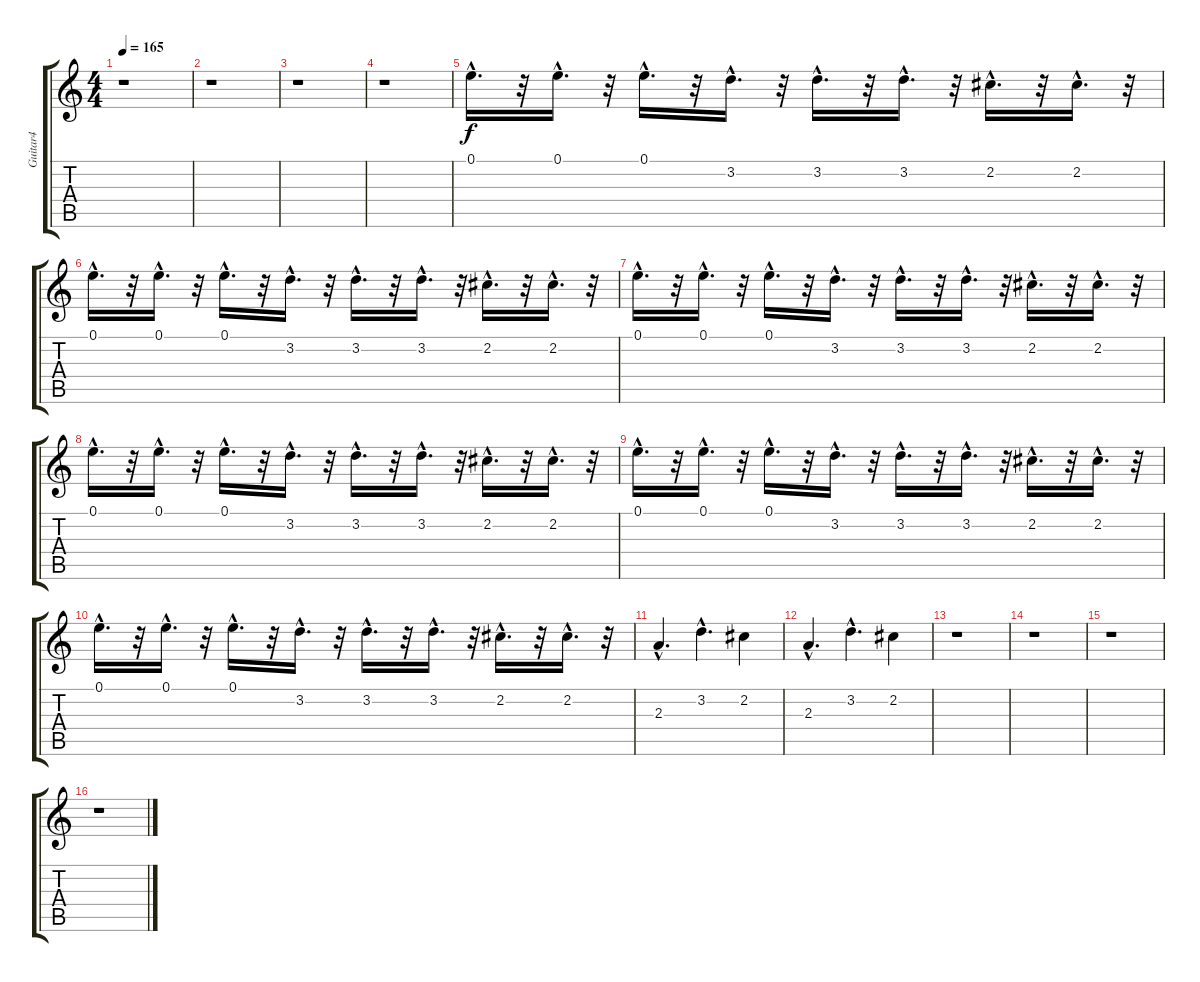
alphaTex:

\track ("Guitar4" "Guitar4") {instrument overdrivenguitar}
\staff {score tabs}
\tuning (E4 B3 G3 D3 A2 E2) {hide}
\ts (4 4)
\tempo 165
\clef g2
\ks c
r.1{dy f instrument overdrivenguitar} |
r.1 |
r.1 |
r.1 |
0.1{hac}.16{d} r.32 0.1{hac}.16{d} r.32 0.1{hac}.16{d} r.32 3.2{hac}.16{d} r.32 3.2{hac}.16{d} r.32 3.2{hac}.16{d} r.32 2.2{hac}.16{d} r.32 2.2{hac}.16{d} r.32 |
0.1{hac}.16{d} r.32 0.1{hac}.16{d} r.32 0.1{hac}.16{d} r.32 3.2{hac}.16{d} r.32 3.2{hac}.16{d} r.32 3.2{hac}.16{d} r.32 2.2{hac}.16{d} r.32 2.2{hac}.16{d} r.32 |
0.1{hac}.16{d} r.32 0.1{hac}.16{d} r.32 0.1{hac}.16{d} r.32 3.2{hac}.16{d} r.32 3.2{hac}.16{d} r.32 3.2{hac}.16{d} r.32 2.2{hac}.16{d} r.32 2.2{hac}.16{d} r.32 |
0.1{hac}.16{d} r.32 0.1{hac}.16{d} r.32 0.1{hac}.16{d} r.32 3.2{hac}.16{d} r.32 3.2{hac}.16{d} r.32 3.2{hac}.16{d} r.32 2.2{hac}.16{d} r.32 2.2{hac}.16{d} r.32 |
0.1{hac}.16{d} r.32 0.1{hac}.16{d} r.32 0.1{hac}.16{d} r.32 3.2{hac}.16{d} r.32 3.2{hac}.16{d} r.32 3.2{hac}.16{d} r.32 2.2{hac}.16{d} r.32 2.2{hac}.16{d} r.32 |
0.1{hac}.16{d} r.32 0.1{hac}.16{d} r.32 0.1{hac}.16{d} r.32 3.2{hac}.16{d} r.32 3.2{hac}.16{d} r.32 3.2{hac}.16{d} r.32 2.2{hac}.16{d} r.32 2.2{hac}.16{d} r.32 |
2.3{hac}.4{d} 3.2{hac}.4{d} 2.2.4 |
2.3{hac}.4{d} 3.2{hac}.4{d} 2.2.4 |
r.1 |
r.1 |
r.1 |
r.1
